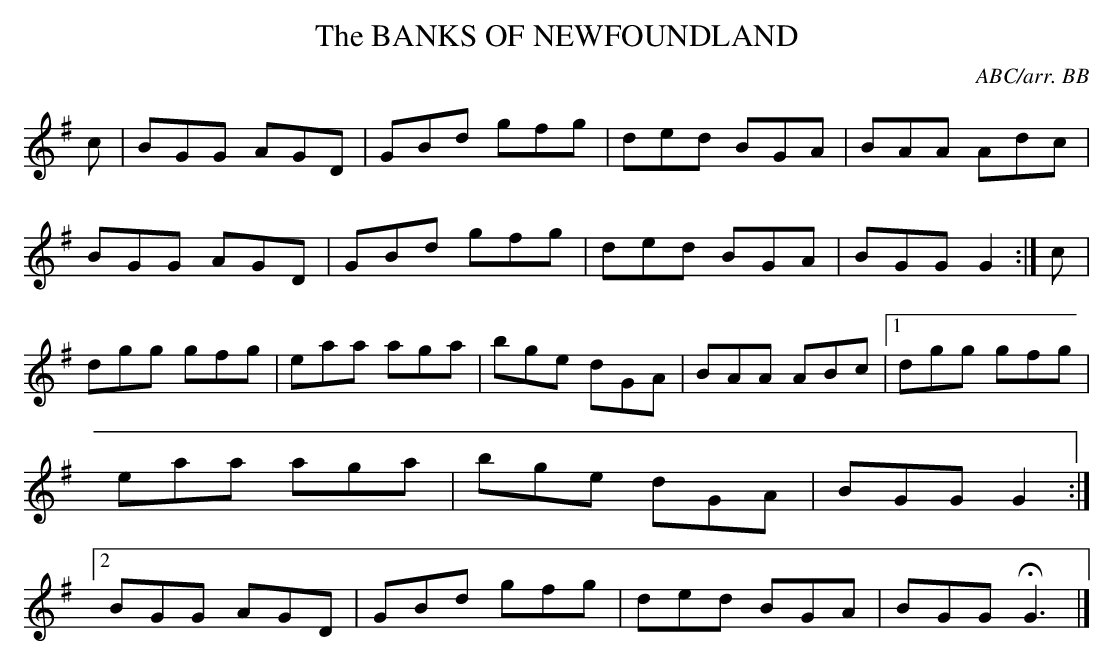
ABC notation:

X:1
T:BANKS OF NEWFOUNDLAND, The\
C:ABC/arr. BB\
M:6/8\
K:G\
c|BGG AGD|GBd gfg|ded BGA|BAA Adc|\
BGG AGD|GBd gfg|ded BGA|BGG G2:|\
c|dgg gfg|eaa aga|bge dGA|BAA ABc|\
[1 dgg gfg|eaa aga|bge dGA|BGG G2:|\
[2 BGG AGD|GBd gfg|ded BGA|BGG HG3|]\
\
\
\
